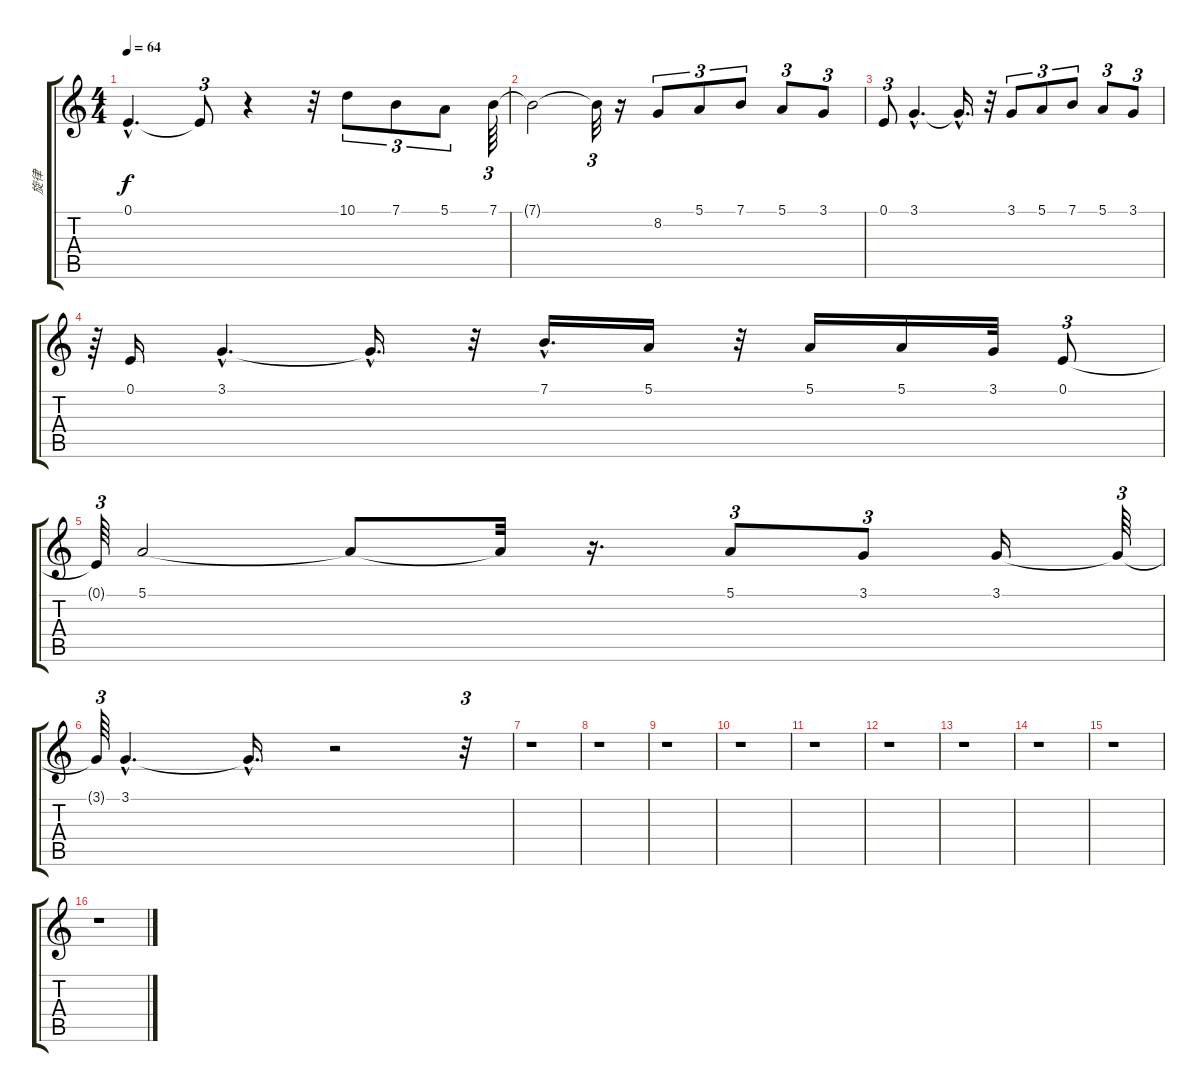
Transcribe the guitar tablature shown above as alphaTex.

\track ("旋律" "旋律") {instrument altosax}
\staff {score tabs}
\tuning (E4 B3 G3 D3 A2 E2) {hide}
\ts (4 4)
\tempo 64
\clef g2
\ks c
0.1{hac t}.4{d dy f} 0.1{t}.8{tu (3 2)} r.4 r.32 10.1.8{tu (3 2)} 7.1.8{tu (3 2)} 5.1.8{tu (3 2)} 7.1.64{tu (3 2)} |
7.1{t}.2 7.1{t}.32{tu (3 2)} r.16 8.2.8{tu (3 2)} 5.1.8{tu (3 2)} 7.1.8{tu (3 2)} 5.1.8{tu (3 2)} 3.1.8{tu (3 2)} |
0.1.8{tu (3 2)} 3.1{hac}.4{d} 3.1{hac t}.16{d} r.32 3.1.8{tu (3 2)} 5.1.8{tu (3 2)} 7.1.8{tu (3 2)} 5.1.8{tu (3 2)} 3.1.8{tu (3 2)} |
r.64{tu (3 2)} 0.1.16 3.1{hac}.4{d} 3.1{hac t}.16{d} r.32 7.1{hac}.16{d} 5.1.16 r.32 5.1.16 5.1.16 3.1.32 0.1.8{tu (3 2)} |
0.1{t}.64{tu (3 2)} 5.1.2 5.1{t}.8 5.1{t}.32 r.16{d} 5.1.8{tu (3 2)} 3.1.8{tu (3 2)} 3.1.16 3.1{t}.64{tu (3 2)} |
3.1{t}.64{tu (3 2)} 3.1{hac}.4{d} 3.1{hac t}.16{d} r.2 r.32{tu (3 2)} |
r.1 |
r.1 |
r.1 |
r.1 |
r.1 |
r.1 |
r.1 |
r.1 |
r.1 |
r.1
